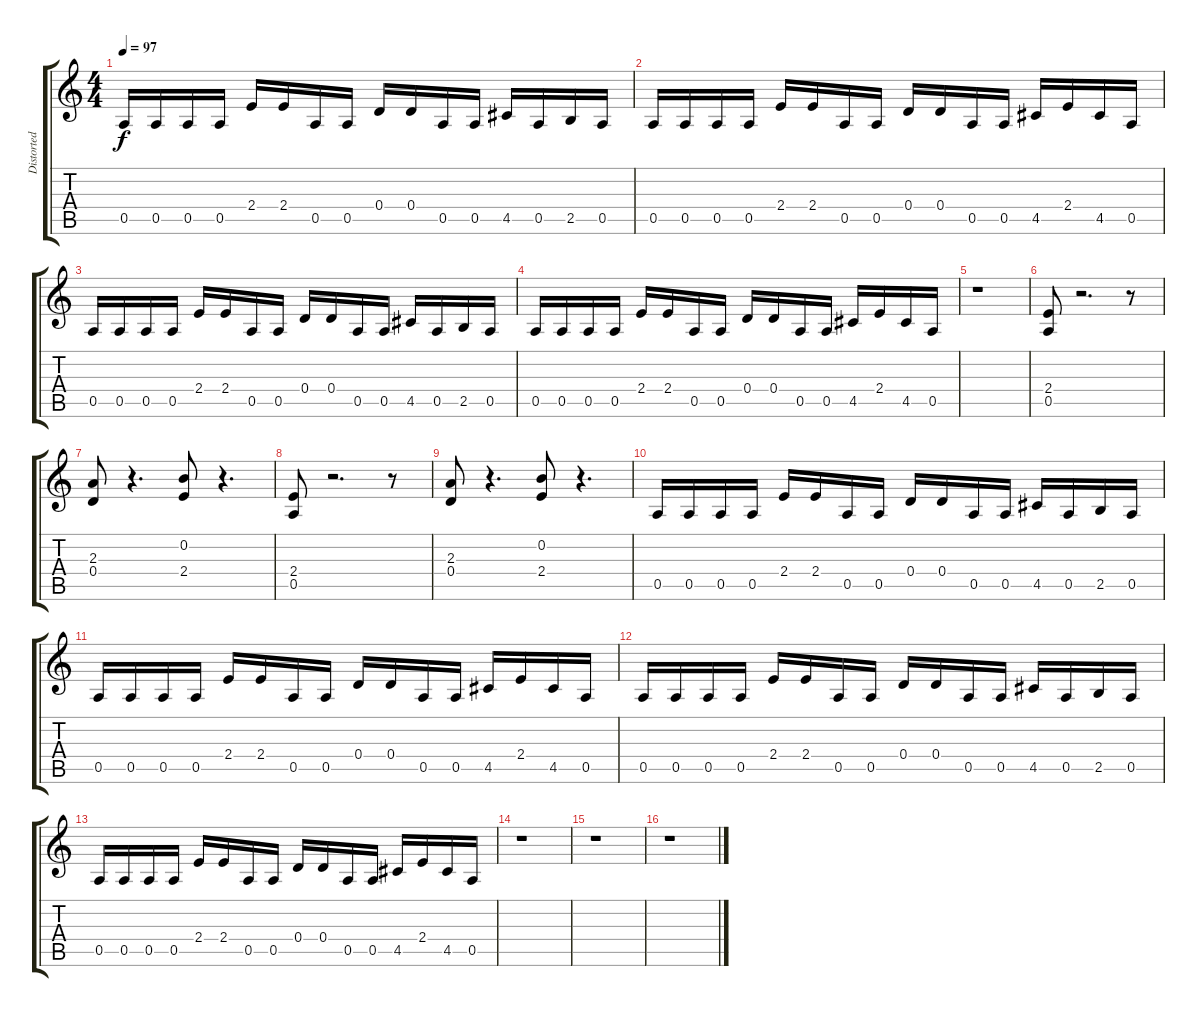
\track ("Distorted Guitar" "Distorted ") {instrument distortionguitar}
\staff {score tabs}
\tuning (E4 B3 G3 D3 A2 E2) {hide}
\ts (4 4)
\tempo 97
\clef g2
\ks c
0.5.16{dy f instrument distortionguitar} 0.5.16 0.5.16 0.5.16 2.4.16 2.4.16 0.5.16 0.5.16 0.4.16 0.4.16 0.5.16 0.5.16 4.5.16 0.5.16 2.5.16 0.5.16 |
0.5.16 0.5.16 0.5.16 0.5.16 2.4.16 2.4.16 0.5.16 0.5.16 0.4.16 0.4.16 0.5.16 0.5.16 4.5.16 2.4.16 4.5.16 0.5.16 |
0.5.16 0.5.16 0.5.16 0.5.16 2.4.16 2.4.16 0.5.16 0.5.16 0.4.16 0.4.16 0.5.16 0.5.16 4.5.16 0.5.16 2.5.16 0.5.16 |
0.5.16 0.5.16 0.5.16 0.5.16 2.4.16 2.4.16 0.5.16 0.5.16 0.4.16 0.4.16 0.5.16 0.5.16 4.5.16 2.4.16 4.5.16 0.5.16 |
r.1 |
(2.4 0.5).8 r.2{d} r.8 |
(2.3 0.4).8 r.4{d} (0.2 2.4).8 r.4{d} |
(2.4 0.5).8 r.2{d} r.8 |
(2.3 0.4).8 r.4{d} (0.2 2.4).8 r.4{d} |
0.5.16 0.5.16 0.5.16 0.5.16 2.4.16 2.4.16 0.5.16 0.5.16 0.4.16 0.4.16 0.5.16 0.5.16 4.5.16 0.5.16 2.5.16 0.5.16 |
0.5.16 0.5.16 0.5.16 0.5.16 2.4.16 2.4.16 0.5.16 0.5.16 0.4.16 0.4.16 0.5.16 0.5.16 4.5.16 2.4.16 4.5.16 0.5.16 |
0.5.16 0.5.16 0.5.16 0.5.16 2.4.16 2.4.16 0.5.16 0.5.16 0.4.16 0.4.16 0.5.16 0.5.16 4.5.16 0.5.16 2.5.16 0.5.16 |
0.5.16 0.5.16 0.5.16 0.5.16 2.4.16 2.4.16 0.5.16 0.5.16 0.4.16 0.4.16 0.5.16 0.5.16 4.5.16 2.4.16 4.5.16 0.5.16 |
r.1 |
r.1 |
r.1
